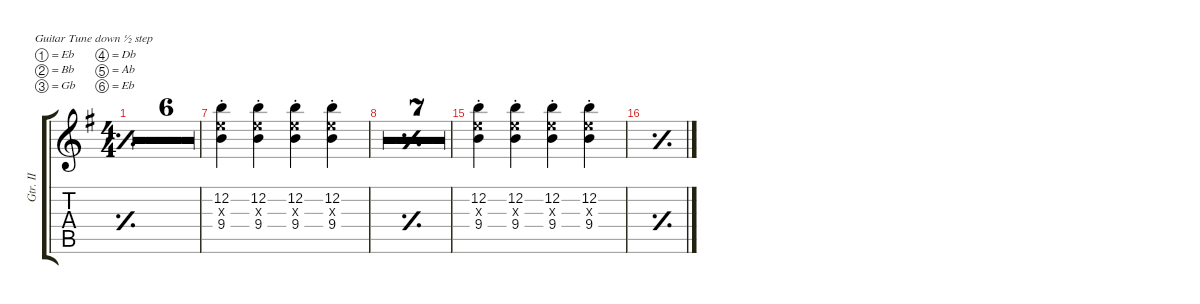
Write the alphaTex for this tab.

\defaultSystemsLayout 4
\hideDynamics
\bracketExtendMode groupsimilarinstruments
\otherSystemsTrackNameOrientation horizontal
\track ("Electric Guitar II" "Gtr. II") {multiBarRest instrument distortionguitar}
\staff {score tabs}
\tuning (Eb4 Bb3 Gb3 Db3 Ab2 Eb2)
\displaytranspose 13
\ts (4 4)
\tempo 139
\clef g2
\simile simple
\ks g
|
|
|
|
|
|
(12.2{st acc forcenatural} 9.3{st x acc forcenatural} 9.4{st acc forcenatural}).4{beam Down} (12.2{st acc forcenatural} 9.3{st x acc forcenatural} 9.4{st acc forcenatural}).4{beam Down} (12.2{st acc forcenatural} 9.3{st x acc forcenatural} 9.4{st acc forcenatural}).4{beam Down} (12.2{st acc forcenatural} 9.3{st x acc forcenatural} 9.4{st acc forcenatural}).4{beam Down} |
\simile simple
|
|
|
\simile none
|
|
|
|
(12.2{st acc forcenatural} 9.3{st x acc forcenatural} 9.4{st acc forcenatural}).4{beam Down} (12.2{st acc forcenatural} 9.3{st x acc forcenatural} 9.4{st acc forcenatural}).4{beam Down} (12.2{st acc forcenatural} 9.3{st x acc forcenatural} 9.4{st acc forcenatural}).4{beam Down} (12.2{st acc forcenatural} 9.3{st x acc forcenatural} 9.4{st acc forcenatural}).4{beam Down} |
\simile simple
